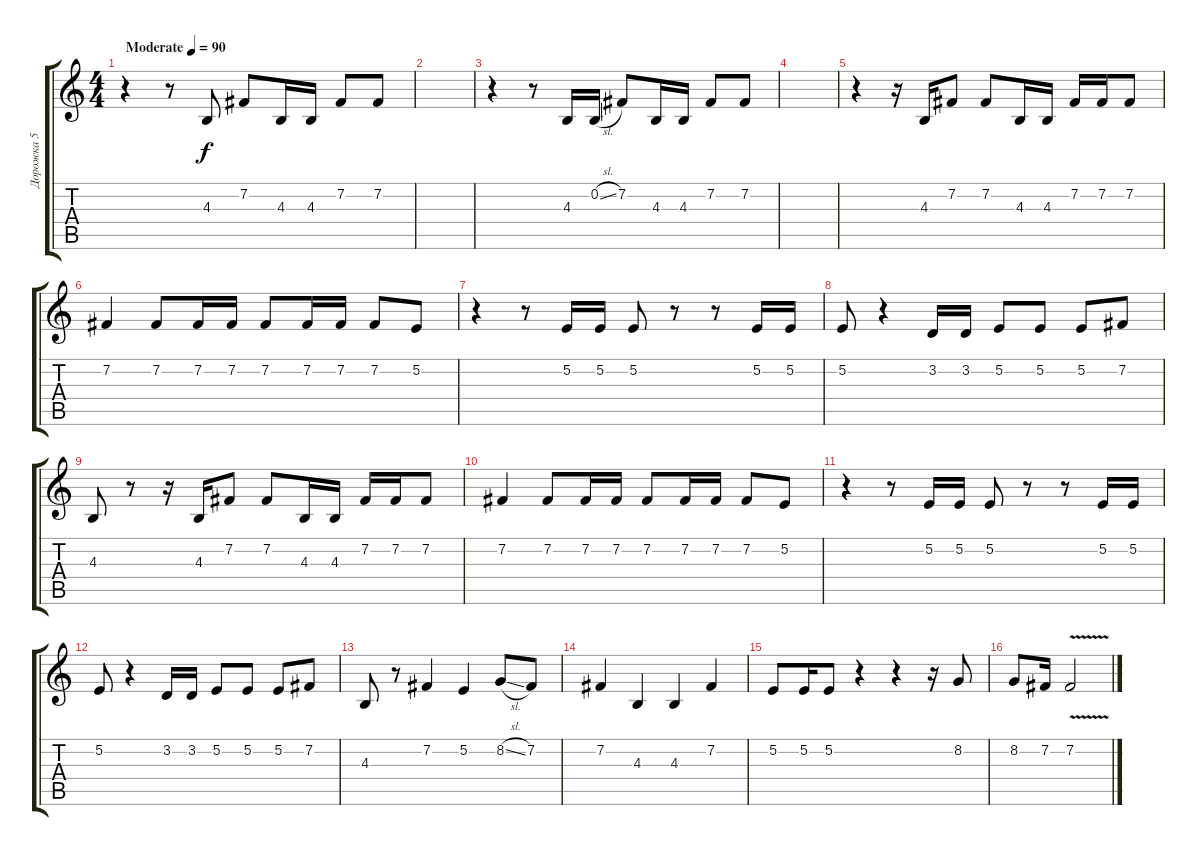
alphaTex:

\track ("Дорожка 5" "Дорожка 5") {instrument altosax}
\staff {score tabs}
\tuning (E4 B3 G3 D3 A2 E2) {hide}
\ts (4 4)
\tempo (90 "Moderate")
\clef g2
\ks c
r.4{dy f instrument altosax} r.8 4.3.8 7.2.8 4.3.16 4.3.16 7.2.8 7.2.8 |
|
r.4 r.8 4.3.16 0.2{sl}.16 7.2.8 4.3.16 4.3.16 7.2.8 7.2.8 |
|
r.4 r.16 4.3.16 7.2.8 7.2.8 4.3.16 4.3.16 7.2.16 7.2.16 7.2.8 |
7.2.4 7.2.8 7.2.16 7.2.16 7.2.8 7.2.16 7.2.16 7.2.8 5.2.8 |
r.4 r.8 5.2.16 5.2.16 5.2.8 r.8 r.8 5.2.16 5.2.16 |
5.2.8 r.4 3.2.16 3.2.16 5.2.8 5.2.8 5.2.8 7.2.8 |
4.3.8 r.8 r.16 4.3.16 7.2.8 7.2.8 4.3.16 4.3.16 7.2.16 7.2.16 7.2.8 |
7.2.4 7.2.8 7.2.16 7.2.16 7.2.8 7.2.16 7.2.16 7.2.8 5.2.8 |
r.4 r.8 5.2.16 5.2.16 5.2.8 r.8 r.8 5.2.16 5.2.16 |
5.2.8 r.4 3.2.16 3.2.16 5.2.8 5.2.8 5.2.8 7.2.8 |
4.3.8 r.8 7.2.4 5.2.4 8.2{sl}.8 7.2.8 |
7.2.4 4.3.4 4.3.4 7.2.4 |
5.2.8 5.2.16 5.2.8 r.4 r.4 r.16 8.2.8 |
8.2.8 7.2.16 7.2{v}.2
